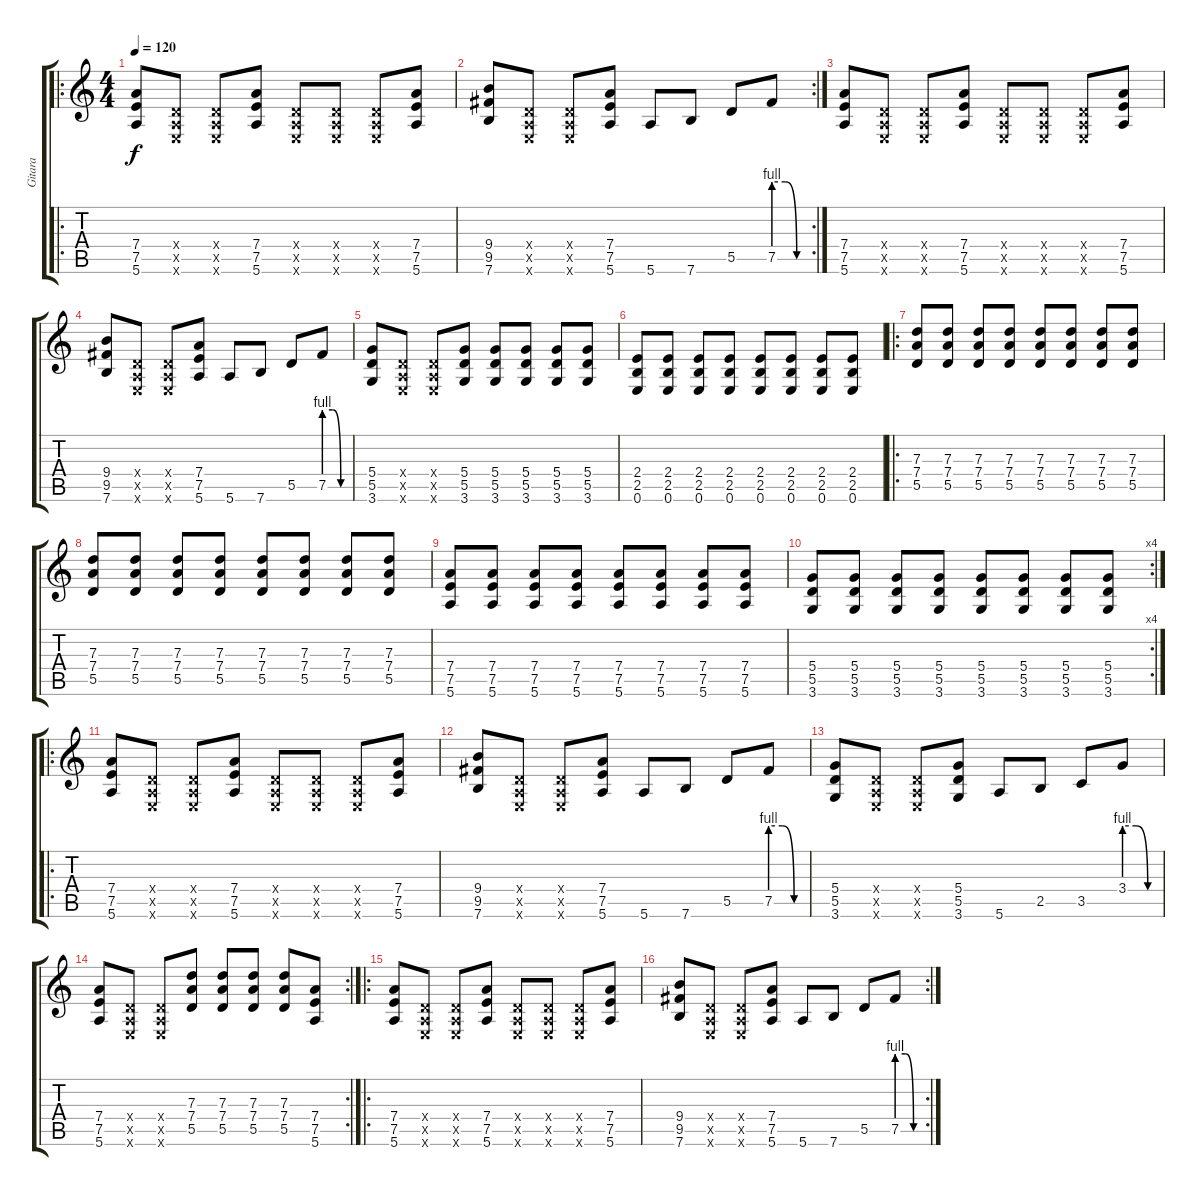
\track ("Gitara" "Gitara") {instrument distortionguitar}
\staff {score tabs}
\tuning (E4 B3 G3 D3 A2 E2) {hide}
\ro
\ts (4 4)
\tempo 120
\clef g2
\ks c
(7.4 7.5 5.6).8{dy f} (0.4{x} 0.5{x} 0.6{x}).8 (0.4{x} 0.5{x} 0.6{x}).8 (7.4 7.5 5.6).8 (0.4{x} 0.5{x} 0.6{x}).8 (0.4{x} 0.5{x} 0.6{x}).8 (0.4{x} 0.5{x} 0.6{x}).8 (7.4 7.5 5.6).8 |
\rc 2
(9.4 9.5 7.6).8 (0.4{x} 0.5{x} 0.6{x}).8 (0.4{x} 0.5{x} 0.6{x}).8 (7.4 7.5 5.6).8 5.6.8 7.6.8 5.5.8 7.5{be (custom 0 4 20 4 40 0 60 0)}.8 |
(7.4 7.5 5.6).8 (0.4{x} 0.5{x} 0.6{x}).8 (0.4{x} 0.5{x} 0.6{x}).8 (7.4 7.5 5.6).8 (0.4{x} 0.5{x} 0.6{x}).8 (0.4{x} 0.5{x} 0.6{x}).8 (0.4{x} 0.5{x} 0.6{x}).8 (7.4 7.5 5.6).8 |
(9.4 9.5 7.6).8 (0.4{x} 0.5{x} 0.6{x}).8 (0.4{x} 0.5{x} 0.6{x}).8 (7.4 7.5 5.6).8 5.6.8 7.6.8 5.5.8 7.5{be (custom 0 4 20 4 40 0 60 0)}.8 |
(5.4 5.5 3.6).8 (0.4{x} 0.5{x} 0.6{x}).8 (0.4{x} 0.5{x} 0.6{x}).8 (5.4 5.5 3.6).8 (5.4 5.5 3.6).8 (5.4 5.5 3.6).8 (5.4 5.5 3.6).8 (5.4 5.5 3.6).8 |
(2.4 2.5 0.6).8 (2.4 2.5 0.6).8 (2.4 2.5 0.6).8 (2.4 2.5 0.6).8 (2.4 2.5 0.6).8 (2.4 2.5 0.6).8 (2.4 2.5 0.6).8 (2.4 2.5 0.6).8 |
\ro
(7.3 7.4 5.5).8 (7.3 7.4 5.5).8 (7.3 7.4 5.5).8 (7.3 7.4 5.5).8 (7.3 7.4 5.5).8 (7.3 7.4 5.5).8 (7.3 7.4 5.5).8 (7.3 7.4 5.5).8 |
(7.3 7.4 5.5).8 (7.3 7.4 5.5).8 (7.3 7.4 5.5).8 (7.3 7.4 5.5).8 (7.3 7.4 5.5).8 (7.3 7.4 5.5).8 (7.3 7.4 5.5).8 (7.3 7.4 5.5).8 |
(7.4 7.5 5.6).8 (7.4 7.5 5.6).8 (7.4 7.5 5.6).8 (7.4 7.5 5.6).8 (7.4 7.5 5.6).8 (7.4 7.5 5.6).8 (7.4 7.5 5.6).8 (7.4 7.5 5.6).8 |
\rc 4
(5.4 5.5 3.6).8 (5.4 5.5 3.6).8 (5.4 5.5 3.6).8 (5.4 5.5 3.6).8 (5.4 5.5 3.6).8 (5.4 5.5 3.6).8 (5.4 5.5 3.6).8 (5.4 5.5 3.6).8 |
\ro
(7.4 7.5 5.6).8 (0.4{x} 0.5{x} 0.6{x}).8 (0.4{x} 0.5{x} 0.6{x}).8 (7.4 7.5 5.6).8 (0.4{x} 0.5{x} 0.6{x}).8 (0.4{x} 0.5{x} 0.6{x}).8 (0.4{x} 0.5{x} 0.6{x}).8 (7.4 7.5 5.6).8 |
(9.4 9.5 7.6).8 (0.4{x} 0.5{x} 0.6{x}).8 (0.4{x} 0.5{x} 0.6{x}).8 (7.4 7.5 5.6).8 5.6.8 7.6.8 5.5.8 7.5{be (custom 0 4 20 4 40 0 60 0)}.8 |
(5.4 5.5 3.6).8 (0.4{x} 0.5{x} 0.6{x}).8 (0.4{x} 0.5{x} 0.6{x}).8 (5.4 5.5 3.6).8 5.6.8 2.5.8 3.5.8 3.4{be (custom 0 4 20 4 40 0 60 0)}.8 |
\rc 2
(7.4 7.5 5.6).8 (0.4{x} 0.5{x} 0.6{x}).8 (0.4{x} 0.5{x} 0.6{x}).8 (7.3 7.4 5.5).8 (7.3 7.4 5.5).8 (7.3 7.4 5.5).8 (7.3 7.4 5.5).8 (7.4 7.5 5.6).8 |
\ro
(7.4 7.5 5.6).8 (0.4{x} 0.5{x} 0.6{x}).8 (0.4{x} 0.5{x} 0.6{x}).8 (7.4 7.5 5.6).8 (0.4{x} 0.5{x} 0.6{x}).8 (0.4{x} 0.5{x} 0.6{x}).8 (0.4{x} 0.5{x} 0.6{x}).8 (7.4 7.5 5.6).8 |
\rc 2
(9.4 9.5 7.6).8 (0.4{x} 0.5{x} 0.6{x}).8 (0.4{x} 0.5{x} 0.6{x}).8 (7.4 7.5 5.6).8 5.6.8 7.6.8 5.5.8 7.5{be (custom 0 4 20 4 40 0 60 0)}.8
